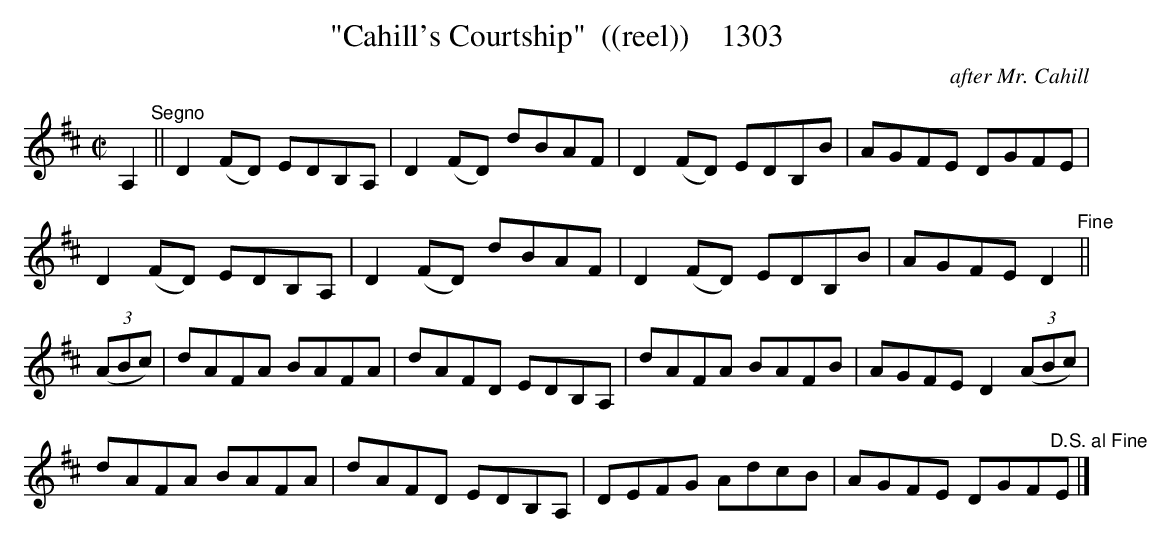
X:1
T:"Cahill's Courtship"  ((reel))    1303
C:after Mr. Cahill
BRENNAN July 2003 (HTTP://WWW.SOSYOURMOM.COM)
M:C|
L:1/8
K:D
A,2"^Segno"||D2(FD) EDB,A,|D2(FD) dBAF|D2(FD) EDB,B|AGFE DGFE|
D2(FD) EDB,A,|D2(FD) dBAF|D2(FD) EDB,B|AGFE D2"^Fine"||
(3(ABc)|dAFA BAFA|dAFD EDB,A,|dAFA BAFB|AGFE D2 (3(ABc)|
dAFA BAFA|dAFD EDB,A,|DEFG AdcB|AGFE DGF"^D.S. al Fine"E|]
